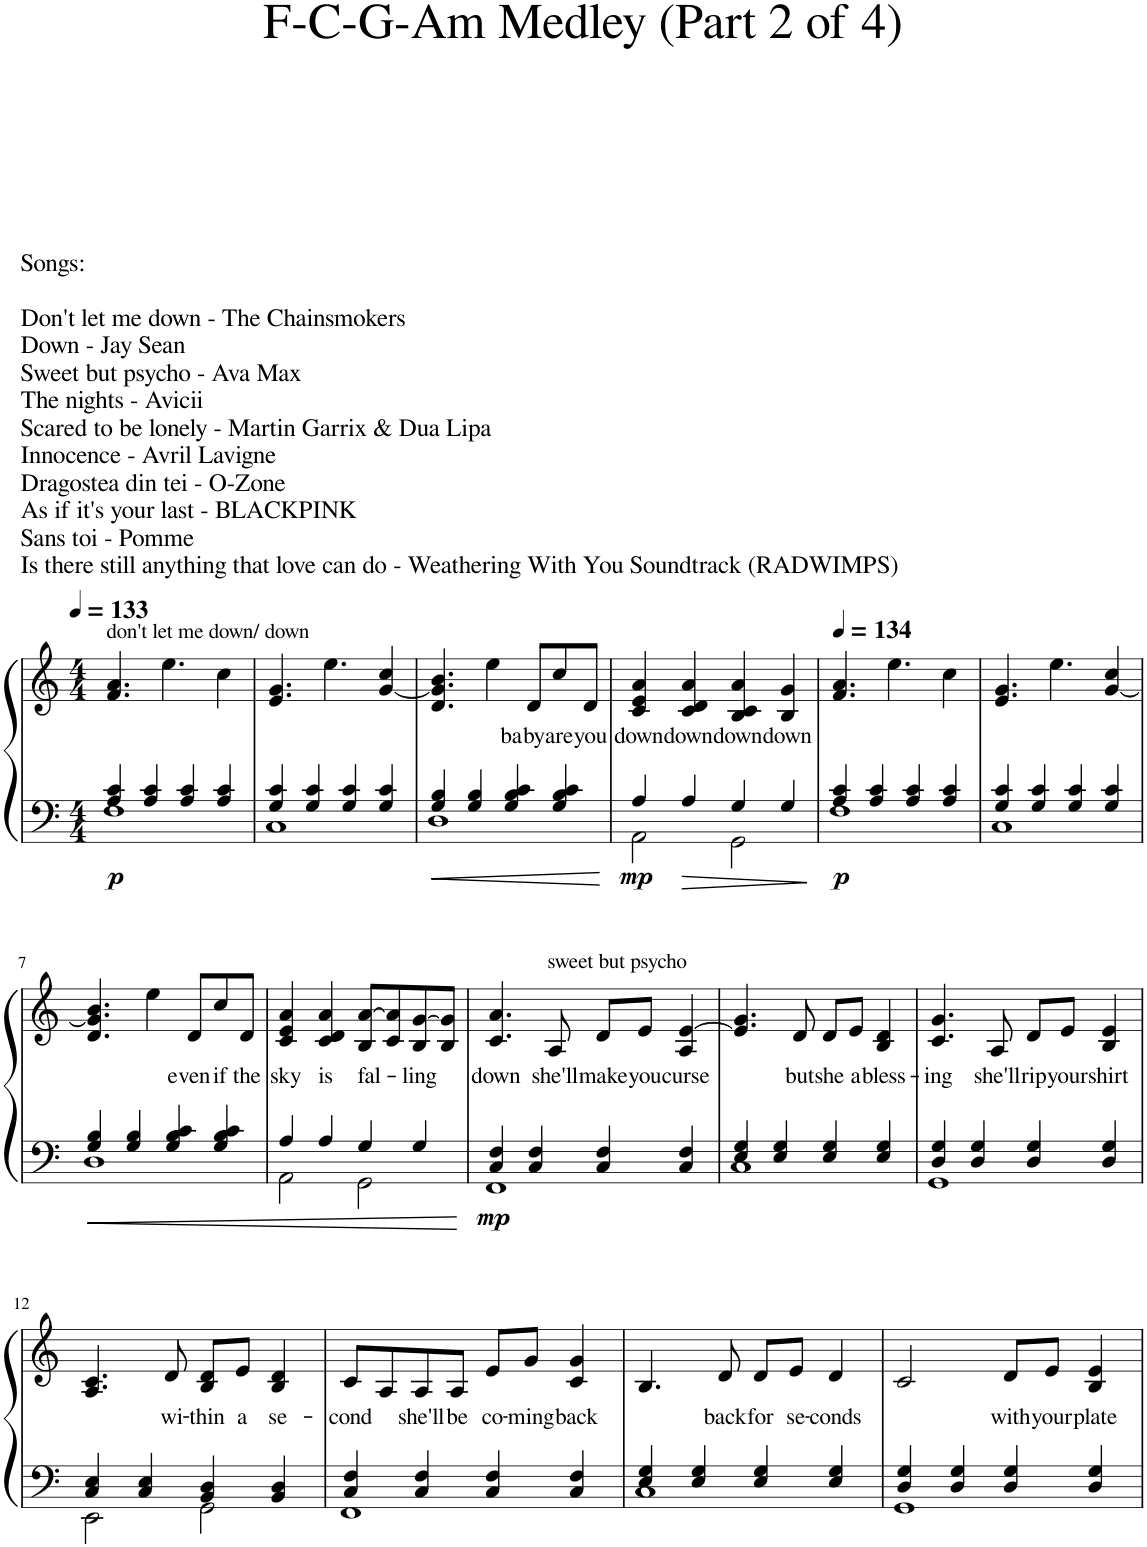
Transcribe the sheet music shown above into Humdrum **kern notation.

**kern	**kern	**text	**dynam
*part1	*part1	*part1	*part1
*staff2	*staff1	*staff1	*staff1/2
*I"Piano	*	*	*
*I'Pno.	*	*	*
*clefF4	*clefG2	*	*
*k[]	*k[]	*	*
*M4/4	*M4/4	*	*
*MM133	*MM133	*	*
=1	=1	=1	=1
*^	*	*	*
!	!	!LO:TX:a:t=Songs&colon;	!	!
!	!	!LO:TX:a:t=Don't let me down - The Chainsmokers	!	!
!	!	!LO:TX:a:t=Down - Jay Sean	!	!
!	!	!LO:TX:a:t=Sweet but psycho - Ava Max	!	!
!	!	!LO:TX:a:t=The nights - Avicii	!	!
!	!	!LO:TX:a:t=Scared to be lonely - Martin Garrix & Dua Lipa	!	!
!	!	!LO:TX:a:t=Innocence - Avril Lavigne	!	!
!	!	!LO:TX:a:t=Dragostea din tei - O-Zone	!	!
!	!	!LO:TX:a:t=As if it's your last - BLACKPINK	!	!
!	!	!LO:TX:a:t=Sans toi - Pomme	!	!
!	!	!LO:TX:a:t=Is there still anything that love can do - Weathering With You Soundtrack (RADWIMPS)	!	!
!	!	!LO:TX:a:t=don't let me down/ down	!	!
!LO:TX:a:t=Songs&colon;	!	!	!	!
!LO:TX:a:t=Don't let me down - The Chainsmokers	!	!	!	!
!LO:TX:a:t=Down - Jay Sean	!	!	!	!
!LO:TX:a:t=Sweet but psycho - Ava Max	!	!	!	!
!LO:TX:a:t=The nights - Avicii	!	!	!	!
!LO:TX:a:t=Scared to be lonely - Martin Garrix & Dua Lipa	!	!	!	!
!LO:TX:a:t=Innocence - Avril Lavigne	!	!	!	!
!LO:TX:a:t=Dragostea din tei - O-Zone	!	!	!	!
!LO:TX:a:t=As if it's your last - BLACKPINK	!	!	!	!
!LO:TX:a:t=Sans toi - Pomme	!	!	!	!
!LO:TX:a:t=Is there still anything that love can do - Weathering With You Soundtrack (RADWIMPS)	!	!	!	!
!	!	!	!	!LO:DY:b=2
4A/ 4c/	1F	4.f/ 4.a/	.	p
4A/ 4c/	.	.	.	.
.	.	4.ee\	.	.
4A/ 4c/	.	.	.	.
4A/ 4c/	.	4cc\	.	.
=2	=2	=2	=2	=2
4G/ 4c/	1C	4.e/ 4.g/	.	.
4G/ 4c/	.	.	.	.
.	.	4.ee\	.	.
4G/ 4c/	.	.	.	.
4G/ 4c/	.	[4g/ 4cc/	.	.
=3	=3	=3	=3	=3
*	*	*^	*	*
4G/ 4B/	1D	4.d/ 4.g/] 4.b/	4.ryy	.	.
4G/ 4B/	.	.	.	.	.
.	.	4ee\	8ryy	.	.
!	!	!	!	!LO:LY:b	!
4G/ 4B/ 4c/	.	.	2ryy	ba	.
!	!	!	!	!LO:LY:b	!
.	.	8d/L	.	by	.
!	!	!	!	!LO:LY:b	!
4G/ 4B/ 4c/	.	8cc/	.	are	.
!	!	!	!	!LO:LY:b	!
.	.	8d/J	.	you	.
*	*	*v	*v	*	*
=4	=4	=4	=4	=4
!	!	!	!LO:LY:b	!LO:DY:b=2
4A/	2AA\	4c/ 4e/ 4a/	down	mp
!	!	!	!LO:LY:b	!
4A/	.	4c/ 4d/ 4a/	down	.
!	!	!	!LO:LY:b	!
4G/	2GG\	4B/ 4c/ 4a/	down	.
!	!	!	!LO:LY:b	!
4G/	.	4B/ 4g/	down	.
=5	=5	=5	=5	=5
*	*	*MM134	*	*
!	!	!	!	!LO:DY:b=2
4A/ 4c/	1F	4.f/ 4.a/	.	p
4A/ 4c/	.	.	.	.
.	.	4.ee\	.	.
4A/ 4c/	.	.	.	.
4A/ 4c/	.	4cc\	.	.
=6	=6	=6	=6	=6
4G/ 4c/	1C	4.e/ 4.g/	.	.
4G/ 4c/	.	.	.	.
.	.	4.ee\	.	.
4G/ 4c/	.	.	.	.
4G/ 4c/	.	[4g/ 4cc/	.	.
!!LO:LB:g=z
=7	=7	=7	=7	=7
*	*	*^	*	*
4G/ 4B/	1D	4.d/ 4.g/] 4.b/	4ryy	.	.
4G/ 4B/	.	.	4ryy	.	.
.	.	4ee\	.	.	.
!	!	!	!	!LO:LY:b	!
4G/ 4B/ 4c/	.	.	2ryy	e	.
!	!	!	!	!LO:LY:b	!
.	.	8d/L	.	ven	.
!	!	!	!	!LO:LY:b	!
4G/ 4B/ 4c/	.	8cc/	.	if	.
!	!	!	!	!LO:LY:b	!
.	.	8d/J	.	the	.
*	*	*v	*v	*	*
=8	=8	=8	=8	=8
!	!	!	!LO:LY:b	!
4A/	2AA\	4c/ 4e/ 4a/	sky	.
!	!	!	!LO:LY:b	!
4A/	.	4c/ 4d/ 4a/	is	.
!	!	!	!LO:LY:b	!
4G/	2GG\	8B/ [8a/L	fal-	.
.	.	8c/ 8a/]	.	.
!	!	!	!LO:LY:b	!
4G/	.	8B/ [8g/	-ling	.
.	.	8B/ 8g/]J	.	.
=9	=9	=9	=9	=9
!	!	!	!LO:LY:b	!LO:DY:b=2
4C/ 4F/	1FF	4.c/ 4.a/	down	mp
4C/ 4F/	.	.	.	.
!	!	!LO:TX:a:t=sweet but psycho	!	!
!	!	!	!LO:LY:b	!
.	.	8A/	she'll	.
!	!	!	!LO:LY:b	!
4C/ 4F/	.	8d/L	make	.
!	!	!	!LO:LY:b	!
.	.	8e/J	you	.
!	!	!	!LO:LY:b	!
4C/ 4F/	.	4A/ [4e/	curse	.
=10	=10	=10	=10	=10
4E/ 4G/	1C	4.e/] 4.g/	.	.
4E/ 4G/	.	.	.	.
!	!	!	!LO:LY:b	!
.	.	8d/	but	.
!	!	!	!LO:LY:b	!
4E/ 4G/	.	8d/L	she	.
!	!	!	!LO:LY:b	!
.	.	8e/J	a	.
!	!	!	!LO:LY:b	!
4E/ 4G/	.	4B/ 4d/	bless-	.
=11	=11	=11	=11	=11
!	!	!	!LO:LY:b	!
4D/ 4G/	1GG	4.c/ 4.g/	-ing	.
4D/ 4G/	.	.	.	.
!	!	!	!LO:LY:b	!
.	.	8A/	she'll	.
!	!	!	!LO:LY:b	!
4D/ 4G/	.	8d/L	rip	.
!	!	!	!LO:LY:b	!
.	.	8e/J	your	.
!	!	!	!LO:LY:b	!
4D/ 4G/	.	4B/ 4e/	shirt	.
!!LO:LB:g=z
=12	=12	=12	=12	=12
4C/ 4E/	2EE\	4.A/ 4.c/	.	.
4C/ 4E/	.	.	.	.
!	!	!	!LO:LY:b	!
.	.	8d/	wi-	.
!	!	!	!LO:LY:b	!
4BB/ 4D/	2GG\	8B/ 8d/L	-thin	.
!	!	!	!LO:LY:b	!
.	.	8e/J	a	.
!	!	!	!LO:LY:b	!
4BB/ 4D/	.	4B/ 4d/	se-	.
=13	=13	=13	=13	=13
!	!	!	!LO:LY:b	!
4C/ 4F/	1FF	8c/L	-cond	.
.	.	8A/	.	.
!	!	!	!LO:LY:b	!
4C/ 4F/	.	8A/	she'll	.
!	!	!	!LO:LY:b	!
.	.	8A/J	be	.
!	!	!	!LO:LY:b	!
4C/ 4F/	.	8e/L	co-	.
!	!	!	!LO:LY:b	!
.	.	8g/J	-ming	.
!	!	!	!LO:LY:b	!
4C/ 4F/	.	4c/ 4g/	back	.
=14	=14	=14	=14	=14
4E/ 4G/	1C	4.B/	.	.
4E/ 4G/	.	.	.	.
!	!	!	!LO:LY:b	!
.	.	8d/	back	.
!	!	!	!LO:LY:b	!
4E/ 4G/	.	8d/L	for	.
!	!	!	!LO:LY:b	!
.	.	8e/J	se-	.
!	!	!	!LO:LY:b	!
4E/ 4G/	.	4d/	-conds	.
=15	=15	=15	=15	=15
4D/ 4G/	1GG	2c/	.	.
4D/ 4G/	.	.	.	.
!	!	!	!LO:LY:b	!
4D/ 4G/	.	8d/L	with	.
!	!	!	!LO:LY:b	!
.	.	8e/J	your	.
!	!	!	!LO:LY:b	!
4D/ 4G/	.	4B/ 4e/	plate	.
*v	*v	*	*	*
=	=	=	=
*-	*-	*-	*-
